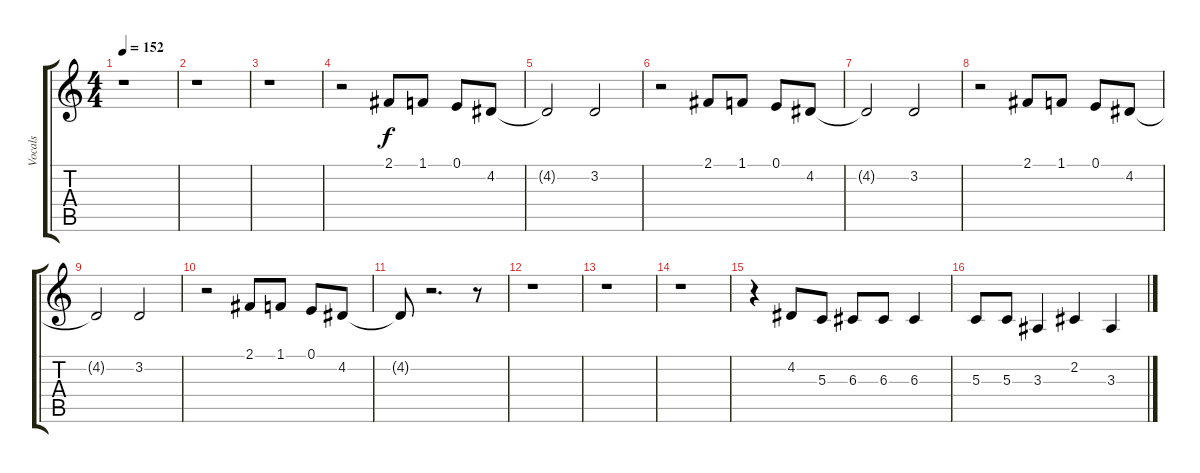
\track ("Vocals" "Vocals") {instrument synthstrings1}
\staff {score tabs}
\tuning (E4 B3 G3 D3 A2 E2) {hide}
\ts (4 4)
\tempo 152
\clef g2
\ks c
r.1{dy f} |
r.1 |
r.1 |
r.2 2.1.8 1.1.8 0.1.8 4.2.8 |
4.2{t}.2 3.2.2 |
r.2 2.1.8 1.1.8 0.1.8 4.2.8 |
4.2{t}.2 3.2.2 |
r.2 2.1.8 1.1.8 0.1.8 4.2.8 |
4.2{t}.2 3.2.2 |
r.2 2.1.8 1.1.8 0.1.8 4.2.8 |
4.2{t}.8 r.2{d} r.8 |
r.1 |
r.1 |
r.1 |
r.4 4.2.8 5.3.8 6.3.8 6.3.8 6.3.4 |
5.3.8 5.3.8 3.3.4 2.2.4 3.3.4
